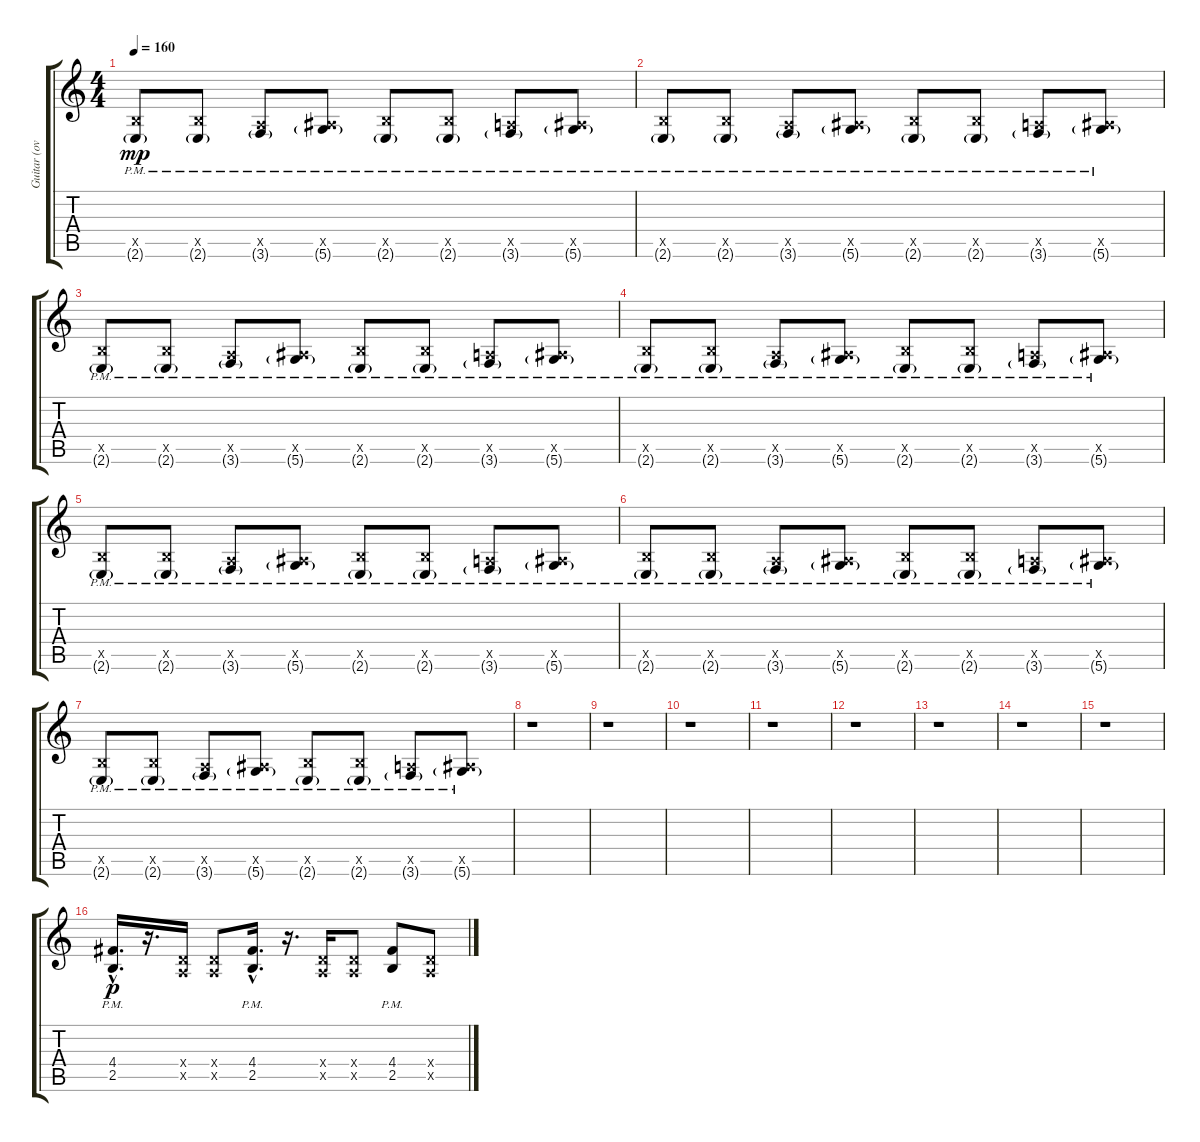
\track ("Guitar (over dub)" "Guitar (ov") {instrument overdrivenguitar}
\staff {score tabs}
\tuning (E4 B3 G3 D3 A2 D2) {hide}
\ts (4 4)
\tempo 160
\clef g2
\ks c
(2.5{x} 2.6{g pm}).8{dy mp} (2.5{x} 2.6{g pm}).8 (0.5{x} 3.6{g pm}).8 (1.5{x} 5.6{g pm}).8 (2.5{x} 2.6{g pm}).8 (2.5{x} 2.6{g pm}).8 (0.5{x} 3.6{g pm}).8 (1.5{x} 5.6{g pm}).8 |
(2.5{x} 2.6{g pm}).8 (2.5{x} 2.6{g pm}).8 (0.5{x} 3.6{g pm}).8 (1.5{x} 5.6{g pm}).8 (2.5{x} 2.6{g pm}).8 (2.5{x} 2.6{g pm}).8 (0.5{x} 3.6{g pm}).8 (1.5{x} 5.6{g pm}).8 |
(2.5{x} 2.6{g pm}).8 (2.5{x} 2.6{g pm}).8 (0.5{x} 3.6{g pm}).8 (1.5{x} 5.6{g pm}).8 (2.5{x} 2.6{g pm}).8 (2.5{x} 2.6{g pm}).8 (0.5{x} 3.6{g pm}).8 (1.5{x} 5.6{g pm}).8 |
(2.5{x} 2.6{g pm}).8 (2.5{x} 2.6{g pm}).8 (0.5{x} 3.6{g pm}).8 (1.5{x} 5.6{g pm}).8 (2.5{x} 2.6{g pm}).8 (2.5{x} 2.6{g pm}).8 (0.5{x} 3.6{g pm}).8 (1.5{x} 5.6{g pm}).8 |
(2.5{x} 2.6{g pm}).8 (2.5{x} 2.6{g pm}).8 (0.5{x} 3.6{g pm}).8 (1.5{x} 5.6{g pm}).8 (2.5{x} 2.6{g pm}).8 (2.5{x} 2.6{g pm}).8 (0.5{x} 3.6{g pm}).8 (1.5{x} 5.6{g pm}).8 |
(2.5{x} 2.6{g pm}).8 (2.5{x} 2.6{g pm}).8 (0.5{x} 3.6{g pm}).8 (1.5{x} 5.6{g pm}).8 (2.5{x} 2.6{g pm}).8 (2.5{x} 2.6{g pm}).8 (0.5{x} 3.6{g pm}).8 (1.5{x} 5.6{g pm}).8 |
(2.5{x} 2.6{g pm}).8 (2.5{x} 2.6{g pm}).8 (0.5{x} 3.6{g pm}).8 (1.5{x} 5.6{g pm}).8 (2.5{x} 2.6{g pm}).8 (2.5{x} 2.6{g pm}).8 (0.5{x} 3.6{g pm}).8 (1.5{x} 5.6{g pm}).8 |
r.1 |
r.1 |
r.1 |
r.1 |
r.1 |
r.1 |
r.1 |
r.1 |
(4.4{hac pm} 2.5{hac pm}).16{d dy p volume 14 balance 8} r.16{d} (0.4{x} 0.5{x}).16 (0.4{x} 0.5{x}).8 (4.4{hac pm} 2.5{hac pm}).16{d} r.16{d} (0.4{x} 0.5{x}).16 (0.4{x} 0.5{x}).8 (4.4{pm} 2.5{pm}).8 (0.4{x} 0.5{x}).8
